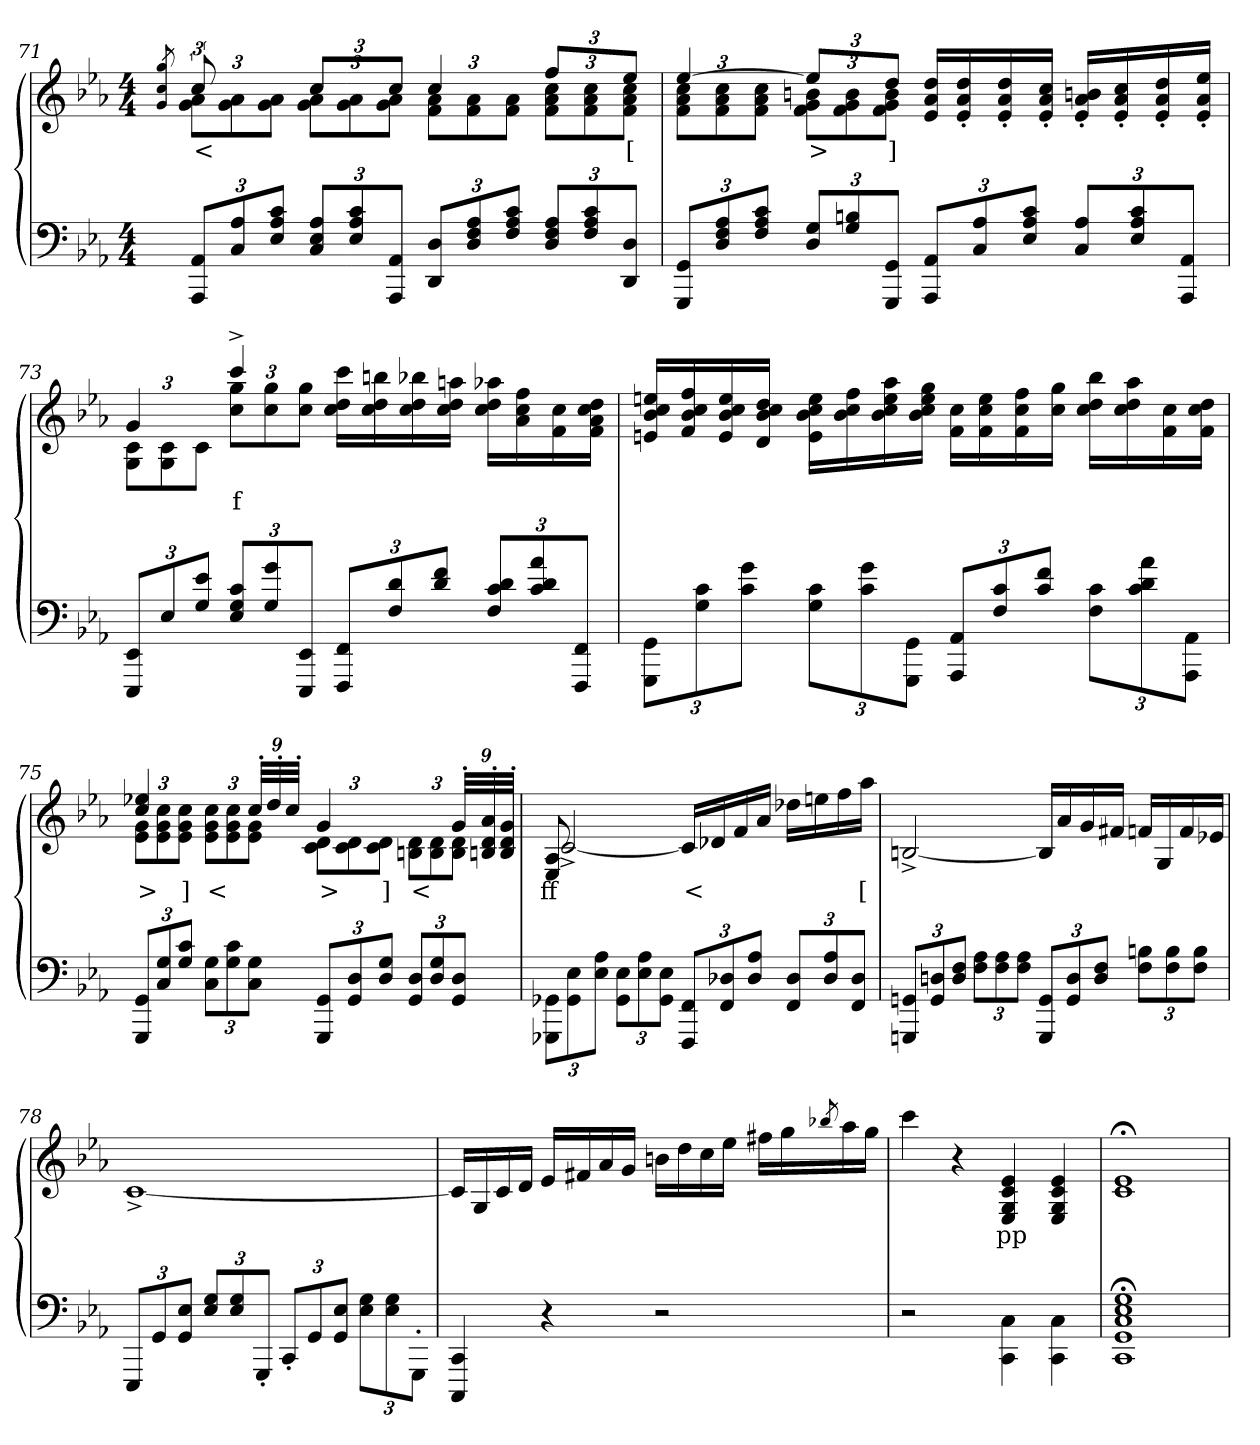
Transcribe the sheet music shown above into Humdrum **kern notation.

**kern	**kern	**text
*part2	*part1	*part1
*staff2	*staff1	*staff1
*clefF4	*clefG2	*
*k[b-e-a-]	*k[b-e-a-]	*
*M4/4	*M4/4	*
=71	=71	=71
.	8qgg/ 8qcc 8qg	.
*	*^	*
12AA-/ 12AAA-/L	12cc	12a- 12gL	<
12A- 12C	6ryy	12a- 12g	.
12c 12A- 12E-J	.	12a- 12gJ	.
12A-/ 12E-/ 12C/L	12ccL	12a- 12gL	.
12c 12A- 12E-	12ryy	12a- 12g	.
12AA- 12AAA-J	12ccJ	12a- 12gJ	.
12D/ 12DD/L	4cc/	12a- 12fL	.
12A-/ 12F/ 12D/	.	12a- 12f	.
12c/ 12A-/ 12F/J	.	12a- 12fJ	.
12A-/ 12F/ 12D/L	12ffL	12cc 12a- 12fL	.
12c/ 12A-/ 12F/	12ryy	12cc 12a- 12f	.
12D 12DDJ	12ee-J	12cc 12a- 12fJ	[
=72	=72	=72	=72
12GG/ 12GGG/L	[4ee-	12cc 12a- 12fL	.
12A- 12F 12D	.	12cc 12a- 12f	.
12c 12A- 12FJ	.	12cc 12a- 12fJ	.
12G/ 12D/L	12ee-L]	12bn 12g 12fL	>
12Bn 12G	12ryy	12b 12g 12f	.
12GG 12GGGJ	12ddJ	12b 12g 12fJ	]
12AA-/ 12AAA-/L	16dd 16a- 16e-LL	2ryy	.
.	16dd'> 16a-'> 16e-'>	.	.
12A- 12C	.	.	.
.	16dd'> 16a-'> 16e-'>	.	.
12c 12A- 12E-J	.	.	.
.	16cc'> 16a-'> 16e-'>JJ	.	.
12A-/ 12C/L	16bn'> 16a-'> 16e-'>LL	.	.
.	16cc'> 16a-'> 16e-'>	.	.
12c 12A- 12E-	.	.	.
.	16dd'> 16a-'> 16e-'>	.	.
12AA- 12AAA-J	.	.	.
.	16ee-'> 16a-'> 16e-'>JJ	.	.
=73	=73	=73	=73
12EE-/ 12EEE-/L	4g	12c 12GL	.
12E-	.	12c 12G	.
12e- 12GJ	.	12cJ	.
12c 12G 12E-/L	4ccc^>	12gg 12ccL	f
12g 12G	.	12gg 12cc	.
12EE- 12EEE-J	.	12gg 12ccJ	.
12FF 12FFFL	16ccc 16dd 16ccLL	2ryy	.
.	16bbn 16dd 16cc	.	.
12d 12F/	.	.	.
.	16bb-X 16dd 16cc	.	.
12f 12dJ	.	.	.
.	16aan 16dd 16ccJJ	.	.
12d 12c 12FL	16aa-X 16dd 16ccLL	.	.
.	16ff 16cc 16a-	.	.
12a- 12d 12c	.	.	.
.	16cc 16f	.	.
12FF 12FFFJ	.	.	.
.	16dd 16cc 16a- 16fJJ	.	.
*	*v	*v	*
=74	=74	=74
12GG 12GGGL	16een\ 16cc/ 16b-/ 16en/LL	.
.	16ff 16cc 16b- 16f	.
12c 12G	.	.
.	16ee 16cc 16b- 16e	.
12g 12cJ	.	.
.	16dd 16cc 16b- 16dJJ	.
12c 12GL	16ee 16cc 16b- 16eLL	.
.	16ff 16cc 16b-	.
12g 12c	.	.
.	16aa- 16ee 16cc 16b-	.
12GG 12GGGJ	.	.
.	16gg 16ee 16cc 16b-JJ	.
12AA-/ 12AAA-L	16cc 16fLL	.
.	16ee 16cc 16f	.
12c 12F	.	.
.	16ff 16cc 16f	.
12f 12cJ	.	.
.	16gg 16ccJJ	.
12c 12FL	16bb- 16dd 16ccLL	.
.	16aa- 16dd 16cc	.
12a- 12d 12c	.	.
.	16cc 16f	.
12AA- 12AAA-J	.	.
.	16dd 16cc 16fJJ	.
=75	=75	=75
*	*^	*
12GG/ 12GGG/L	4ee-X 4cc	12g 12e-L	>
12G/ 12C/	.	12cc 12g 12e-	.
12c/ 12G/J	.	12cc 12g 12e-J	]
12G 12CL	6ryy	12cc 12g 12e-L	<
12c 12G	.	12cc 12g 12e-	.
12G 12CJ	36cc'>LL	12g 12e-J	.
.	36dd'>	.	.
.	36cc'>JJ	.	.
12GG/ 12GGG/L	4g	12d 12cL	>
12D/ 12GG/	.	12d 12c	.
12G/ 12D/J	.	12d 12cJ	]
12D/ 12GG/L	6ryy	12d 12BnL	<
12G/ 12D/	.	12d 12B	.
12D/ 12GG/J	36g'>LL	12d 12BJ	.
.	36a-'> 36d'> 36Bn'>	.	.
.	36g'> 36d'> 36B'>JJ	.	.
=76	=76	=76	=76
12GG-X\ 12GGG-X\L	8A- 8E-	[2c^>/	ff
12E- 12GG-	.	.	.
.	2..ryy	.	.
12A- 12E-J	.	.	.
12E-\ 12GG-\L	.	.	.
12A-\ 12E-\	.	.	.
12E-\ 12GG-\J	.	.	.
12FF 12FFFL	.	16c/LL]	<
.	.	16d-X	.
12D-X 12FF	.	.	.
.	.	16f	.
12A- 12D-J	.	.	.
.	.	16a-JJ	.
12D- 12FFL	.	16dd-LL	.
.	.	16een	.
12A- 12D-	.	.	.
.	.	16ff	.
12D- 12FFJ	.	.	.
.	.	16aa-JJ	[
*	*v	*v	*
=77	=77	=77
12GGn 12GGGnL	[2Bn^>	.
12Dn 12GG	.	.
12F 12DJ	.	.
12A- 12FL	.	.
12A- 12F	.	.
12A- 12FJ	.	.
12GG 12GGGL	16BLL]	.
.	16a-	.
12D 12GG	.	.
.	16g	.
12F 12DJ	.	.
.	16f#XJJ	.
12Bn 12FL	16fnLL	.
.	16G	.
12B 12F	.	.
.	16f	.
12B 12FJ	.	.
.	16e-XJJ	.
=78	=78	=78
12EEE-L	[1c^>	.
12GG	.	.
12E- 12GGJ	.	.
12G 12E-L	.	.
12G 12E-	.	.
12GGG'>J	.	.
12CC'>/L	.	.
12GG	.	.
12E- 12GGJ	.	.
12G\ 12E-\L	.	.
12G 12E-	.	.
12GGG'>J	.	.
=79	=79	=79
4CC 4CCC	16cLL]	.
.	16G	.
.	16c	.
.	16dJJ	.
4r	16e-LL	.
.	16f#X	.
.	16a-	.
.	16gJJ	.
2r	16bnLL	.
.	16dd	.
.	16cc	.
.	16ee-JJ	.
.	16ff#LL	.
.	16gg	.
.	8qbb-X/	.
.	16aa-	.
.	16ggJJ	.
=80	=80	=80
2r	4ccc	.
.	4r	.\
4C\ 4CC\	4e- 4c 4G 4E-	pp
4C\ 4CC\	4e- 4c 4G 4E-	.
=81	=81	=81
1G;< 1E-;< 1C;< 1GG;< 1CC;<	1e-;< 1c;<	.
=	=	=
*-	*-	*-
